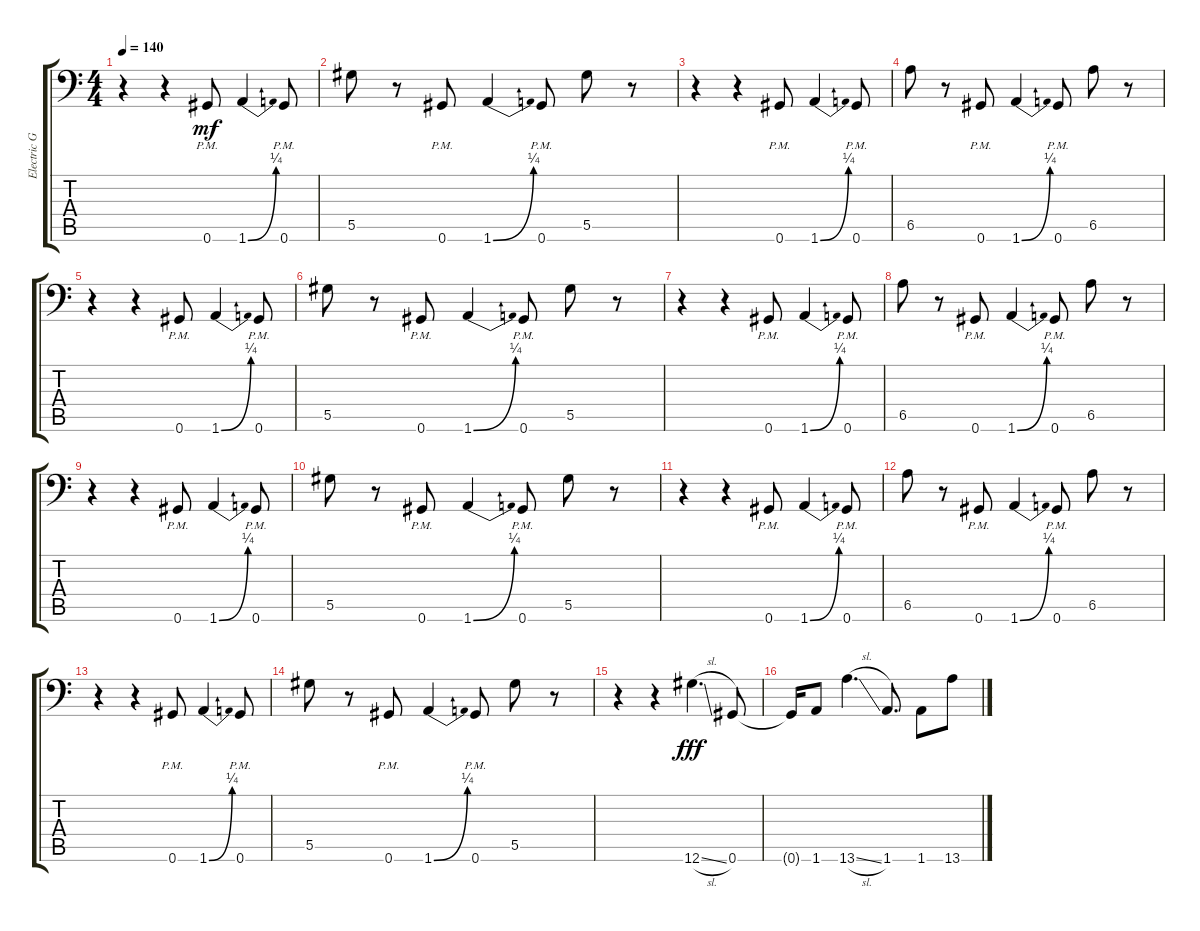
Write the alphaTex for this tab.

\track ("Electric Guitar" "Electric G") {instrument distortionguitar}
\staff {score tabs}
\tuning (Bb3 F3 Db3 Ab2 Eb2 Ab1) {hide}
\ts (4 4)
\tempo 140
\clef f4
\ks c
r.4{dy mf} r.4 0.6{pm}.8 1.6{be (bend 0 0 60 1)}.4 0.6{pm}.8 |
5.5.8 r.8 0.6{pm}.8 1.6{be (bend 0 0 60 1)}.4 0.6{pm}.8 5.5.8 r.8 |
r.4 r.4 0.6{pm}.8 1.6{be (bend 0 0 60 1)}.4 0.6{pm}.8 |
6.5.8 r.8 0.6{pm}.8 1.6{be (bend 0 0 60 1)}.4 0.6{pm}.8 6.5.8 r.8 |
r.4 r.4 0.6{pm}.8 1.6{be (bend 0 0 60 1)}.4 0.6{pm}.8 |
5.5.8 r.8 0.6{pm}.8 1.6{be (bend 0 0 60 1)}.4 0.6{pm}.8 5.5.8 r.8 |
r.4 r.4 0.6{pm}.8 1.6{be (bend 0 0 60 1)}.4 0.6{pm}.8 |
6.5.8 r.8 0.6{pm}.8 1.6{be (bend 0 0 60 1)}.4 0.6{pm}.8 6.5.8 r.8 |
r.4 r.4 0.6{pm}.8 1.6{be (bend 0 0 60 1)}.4 0.6{pm}.8 |
5.5.8 r.8 0.6{pm}.8 1.6{be (bend 0 0 60 1)}.4 0.6{pm}.8 5.5.8 r.8 |
r.4 r.4 0.6{pm}.8 1.6{be (bend 0 0 60 1)}.4 0.6{pm}.8 |
6.5.8 r.8 0.6{pm}.8 1.6{be (bend 0 0 60 1)}.4 0.6{pm}.8 6.5.8 r.8 |
r.4 r.4 0.6{pm}.8 1.6{be (bend 0 0 60 1)}.4 0.6{pm}.8 |
5.5.8 r.8 0.6{pm}.8 1.6{be (bend 0 0 60 1)}.4 0.6{pm}.8 5.5.8 r.8 |
r.4 r.4 12.6{sl}.4{d dy fff} 0.6.8 |
0.6{t}.16 1.6.8 13.6{sl}.4{d} 1.6.8{d} 1.6.8 13.6.8
